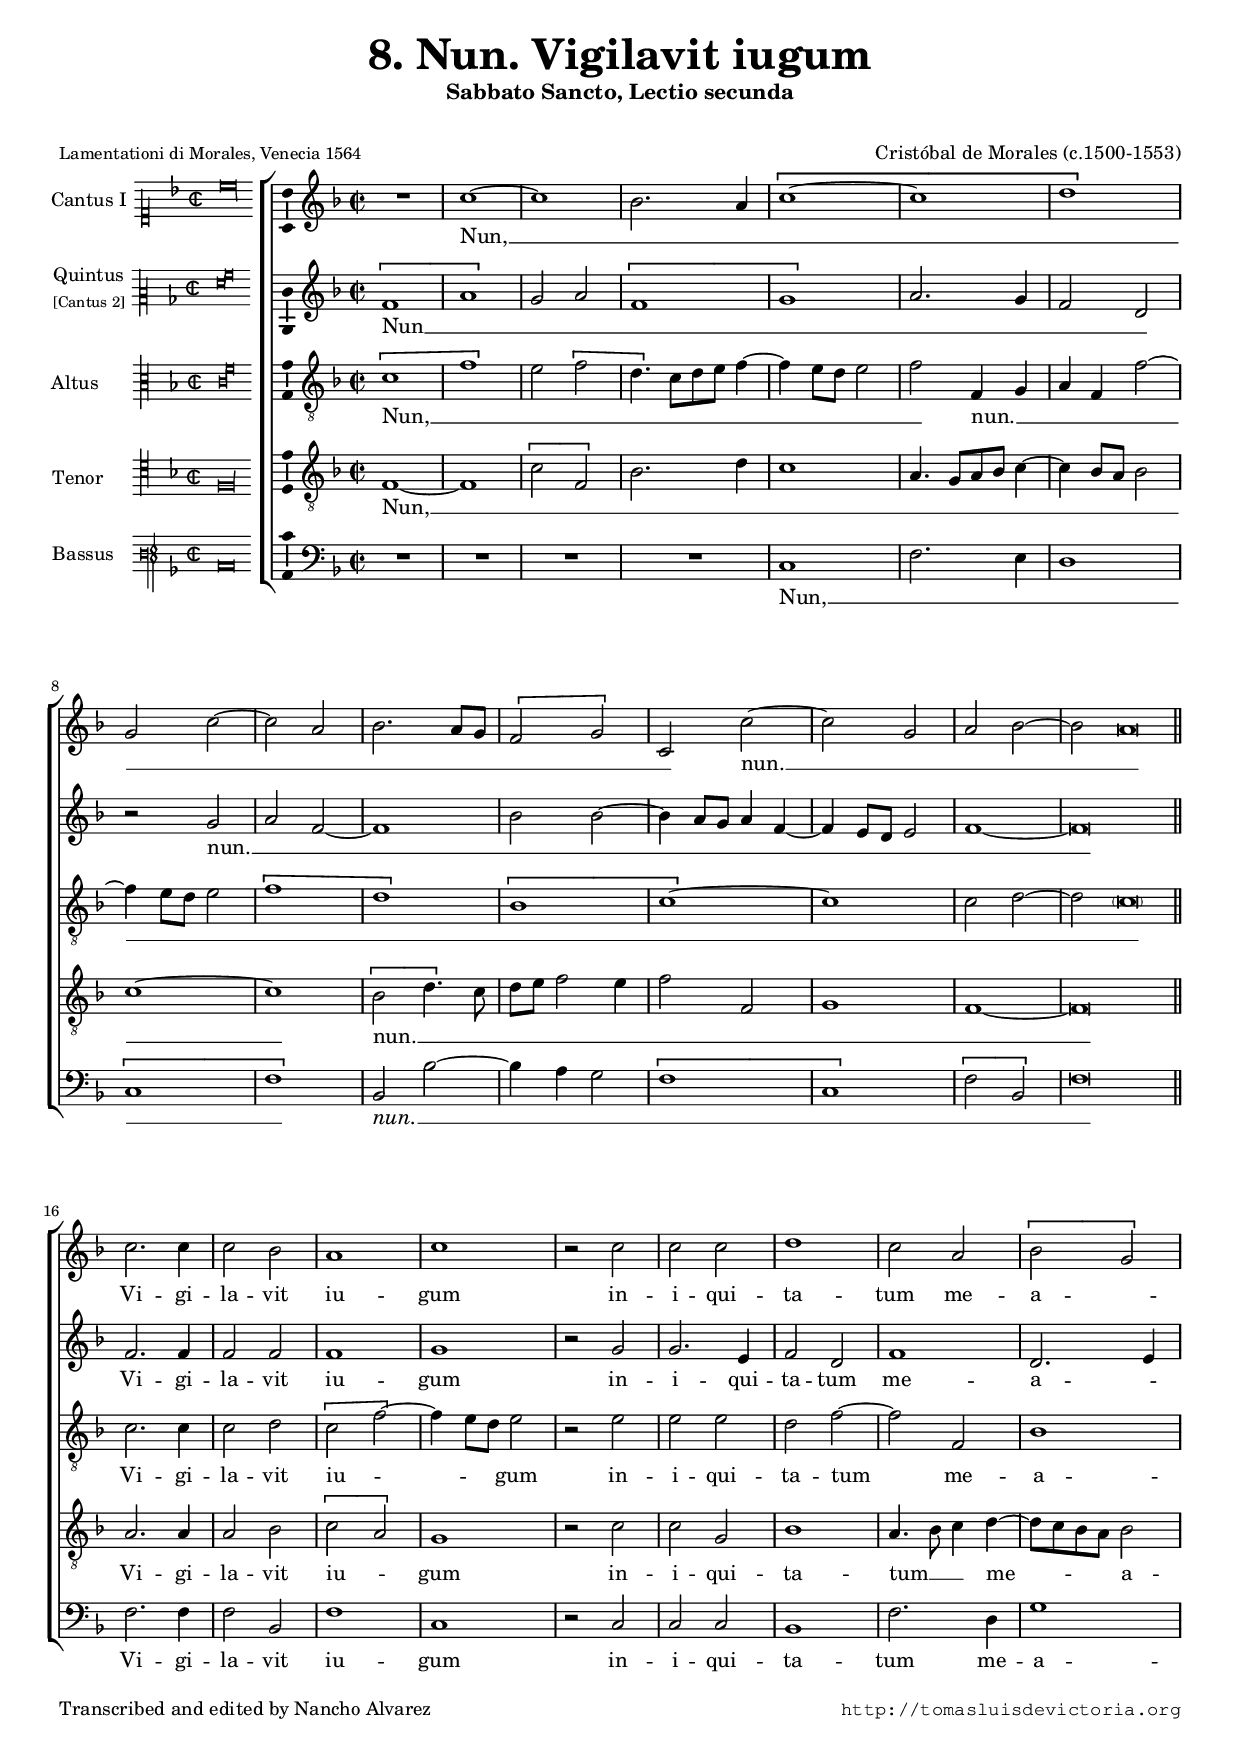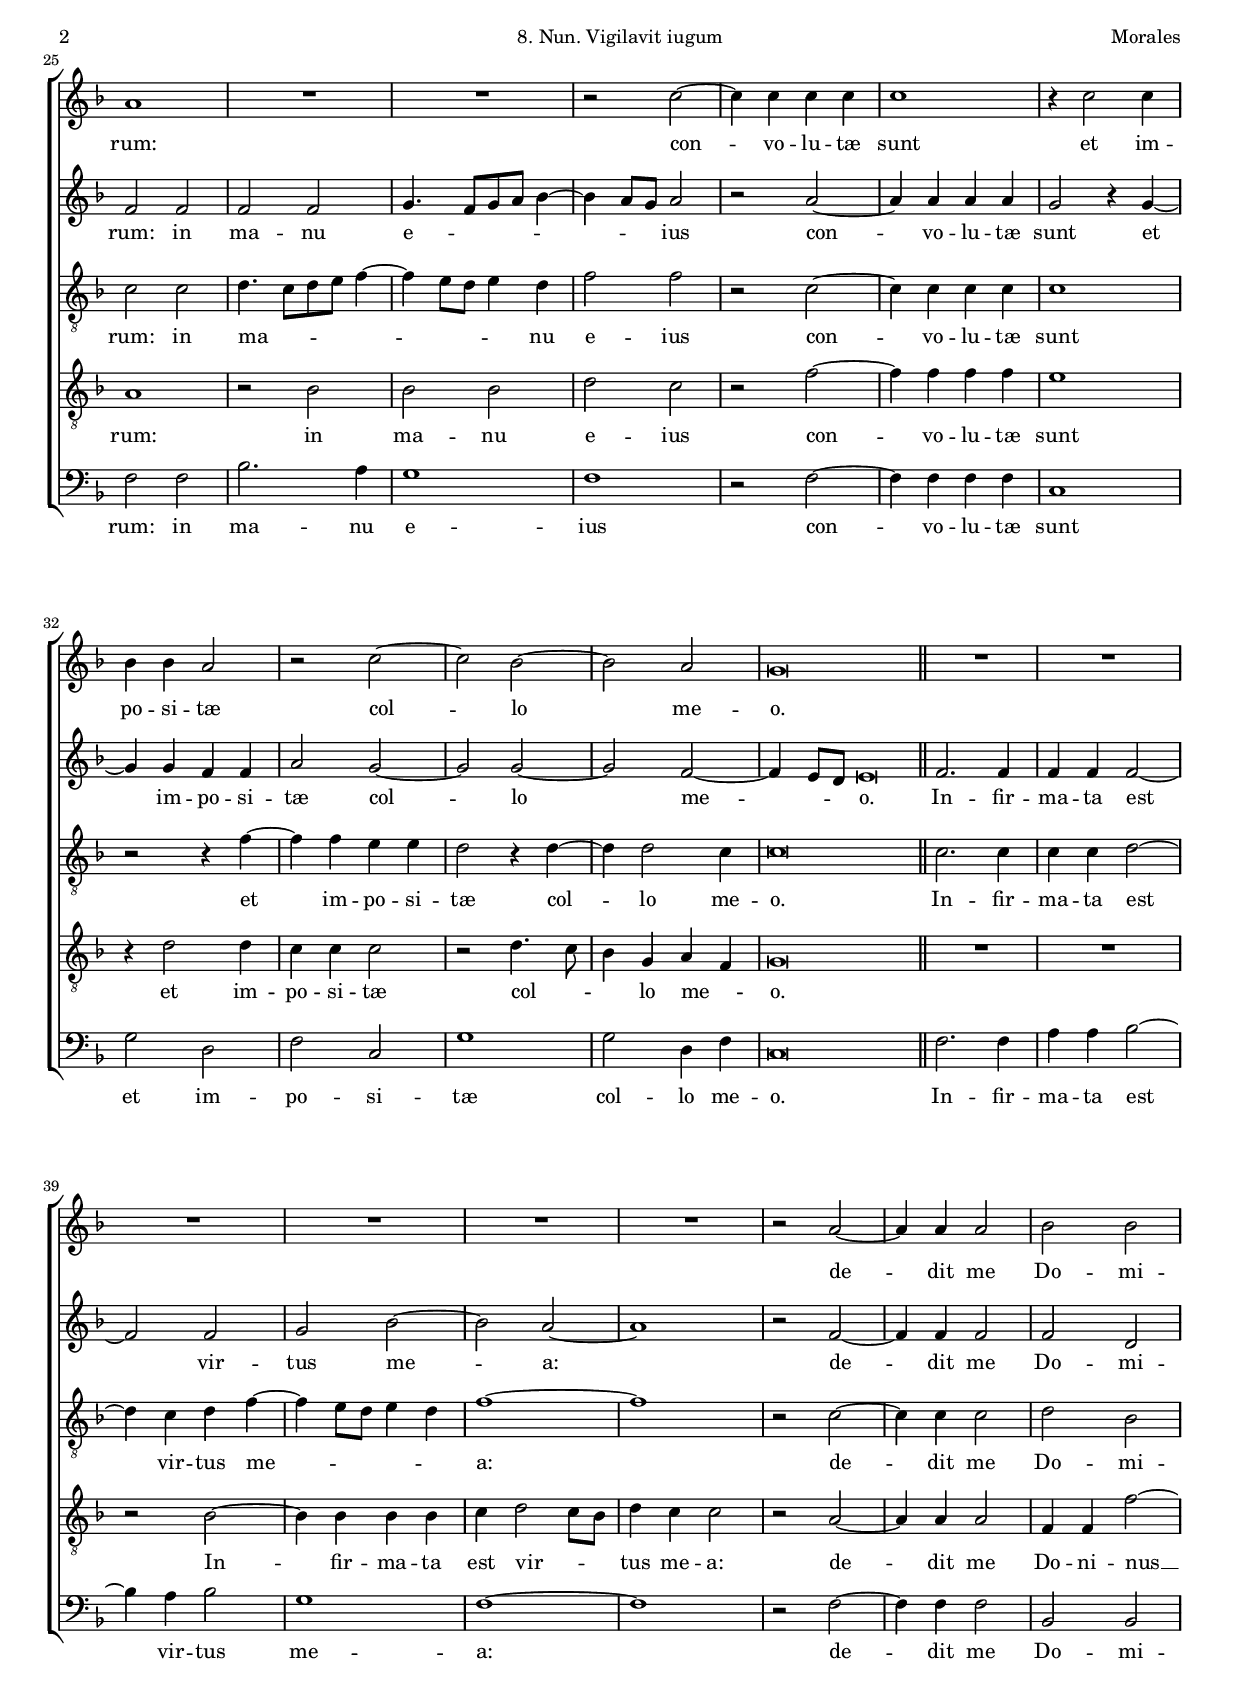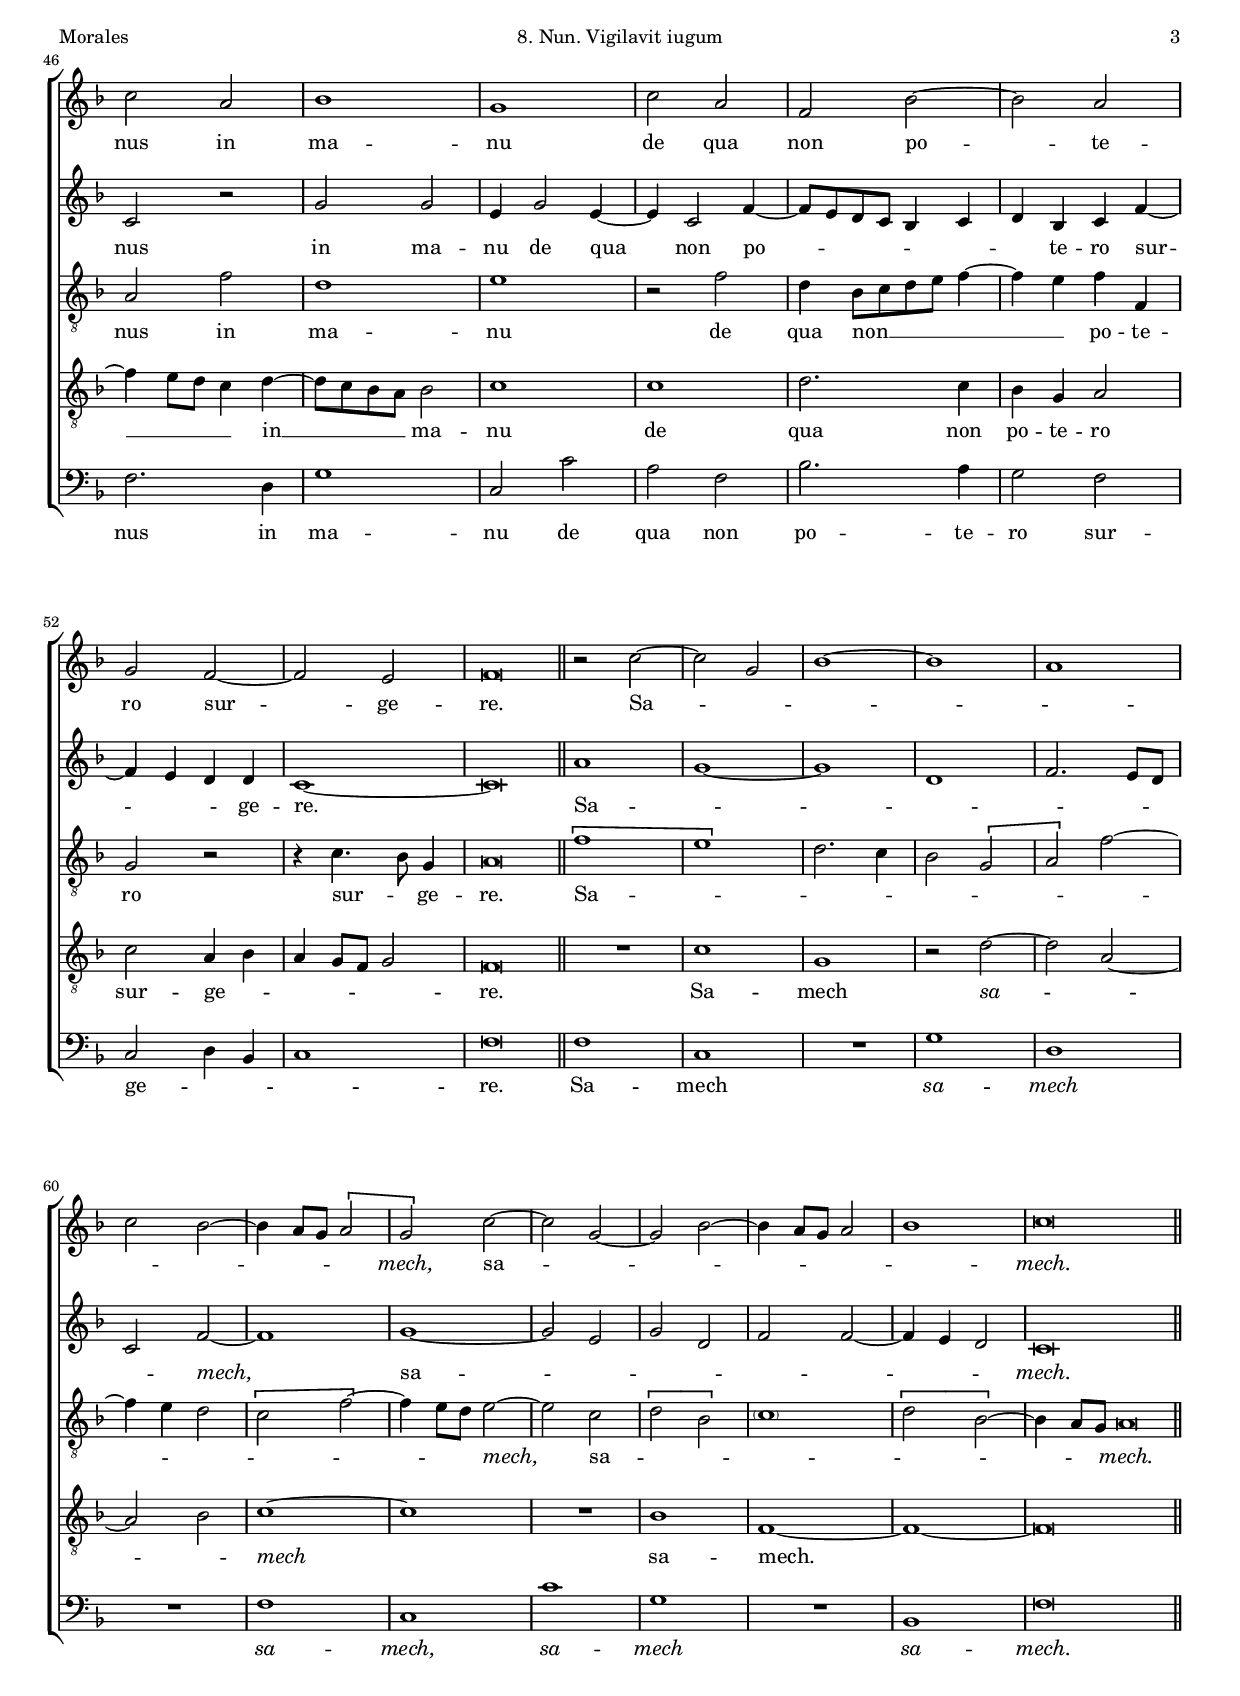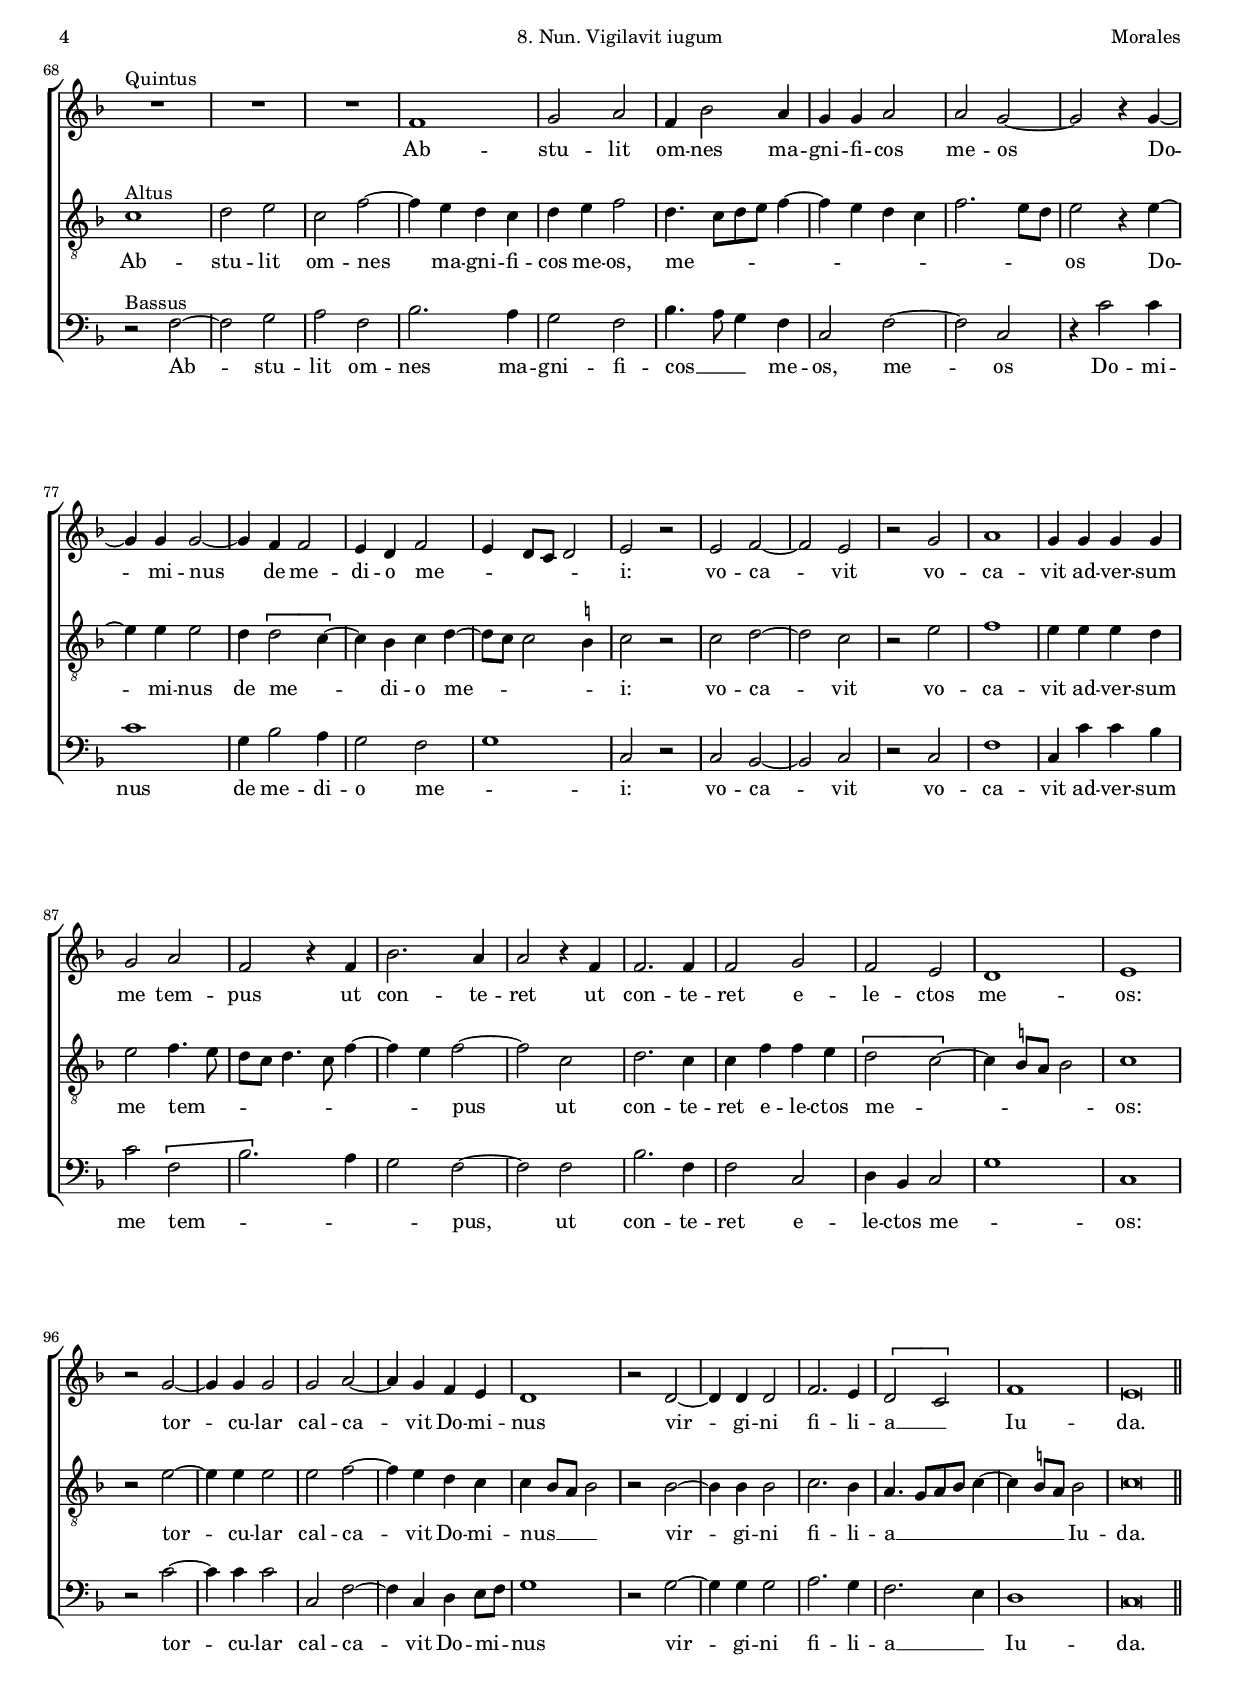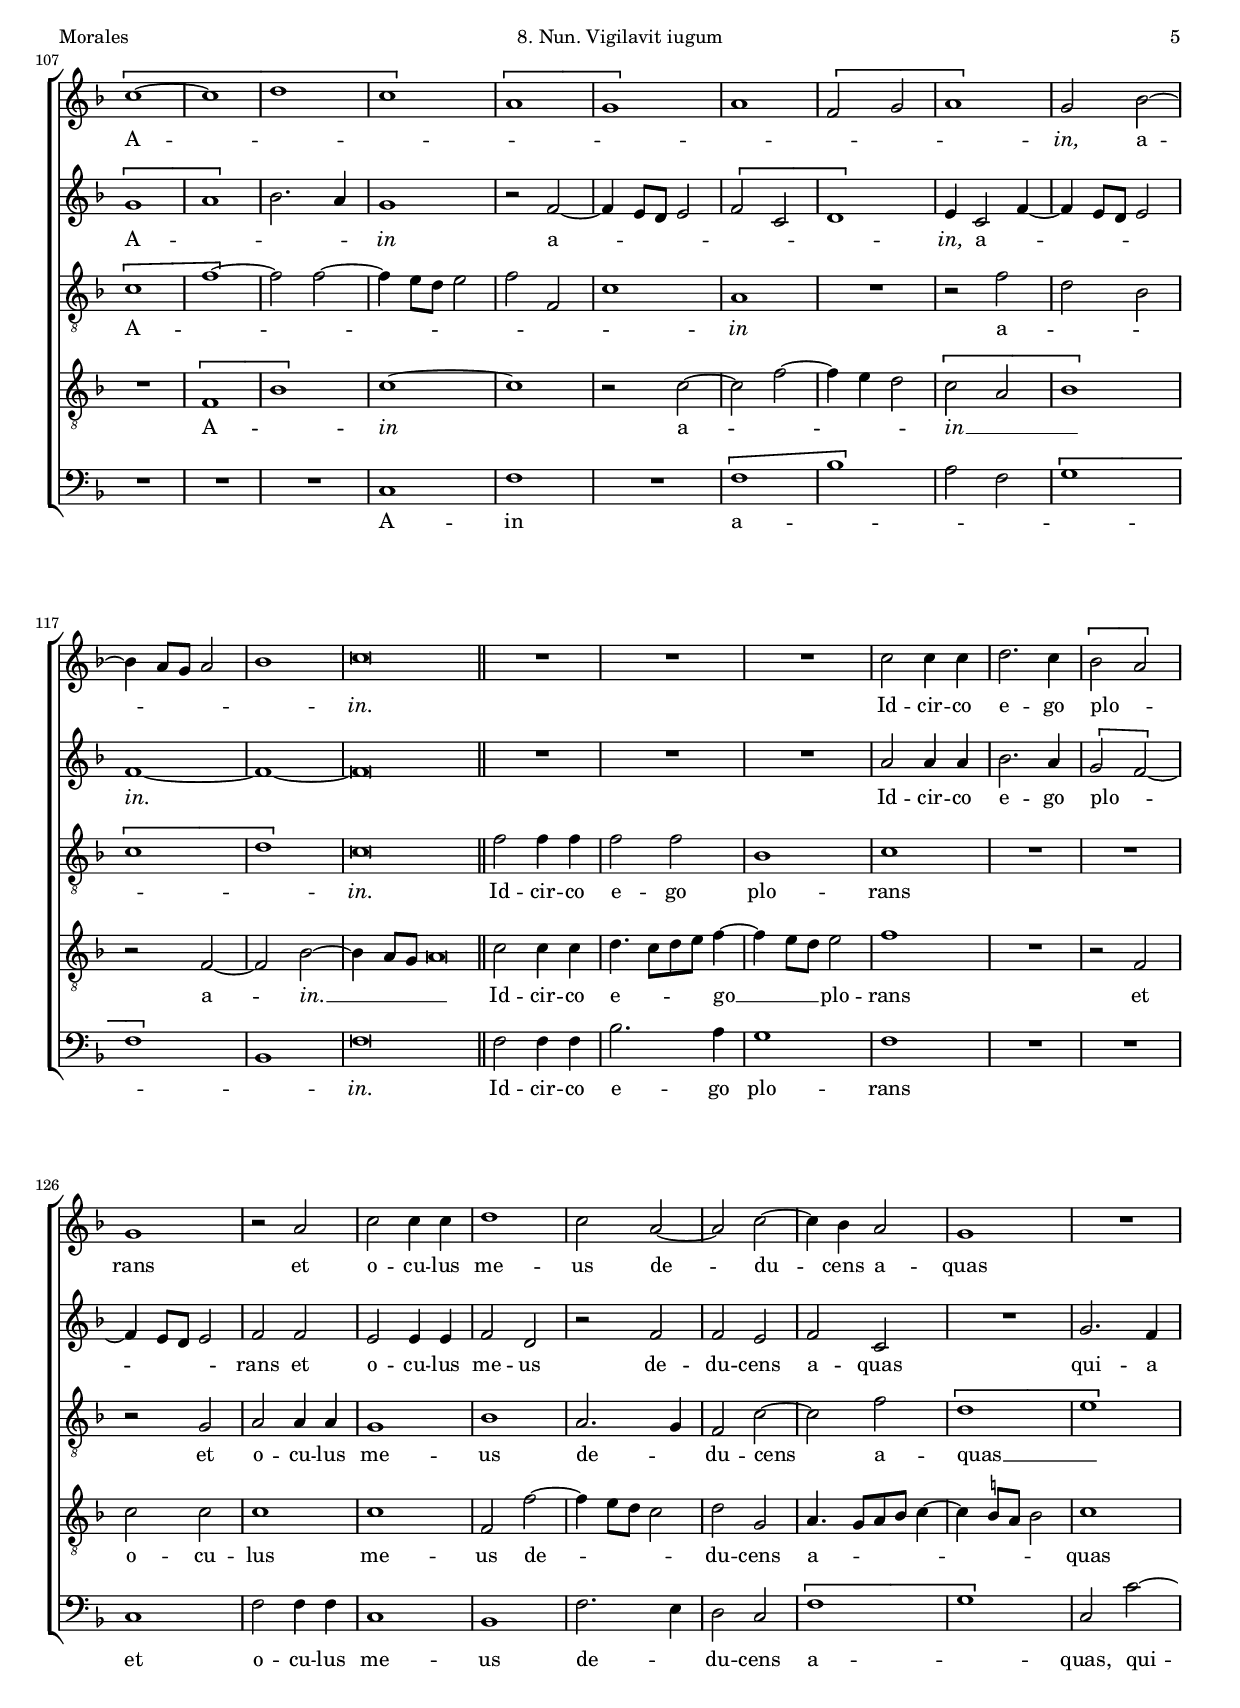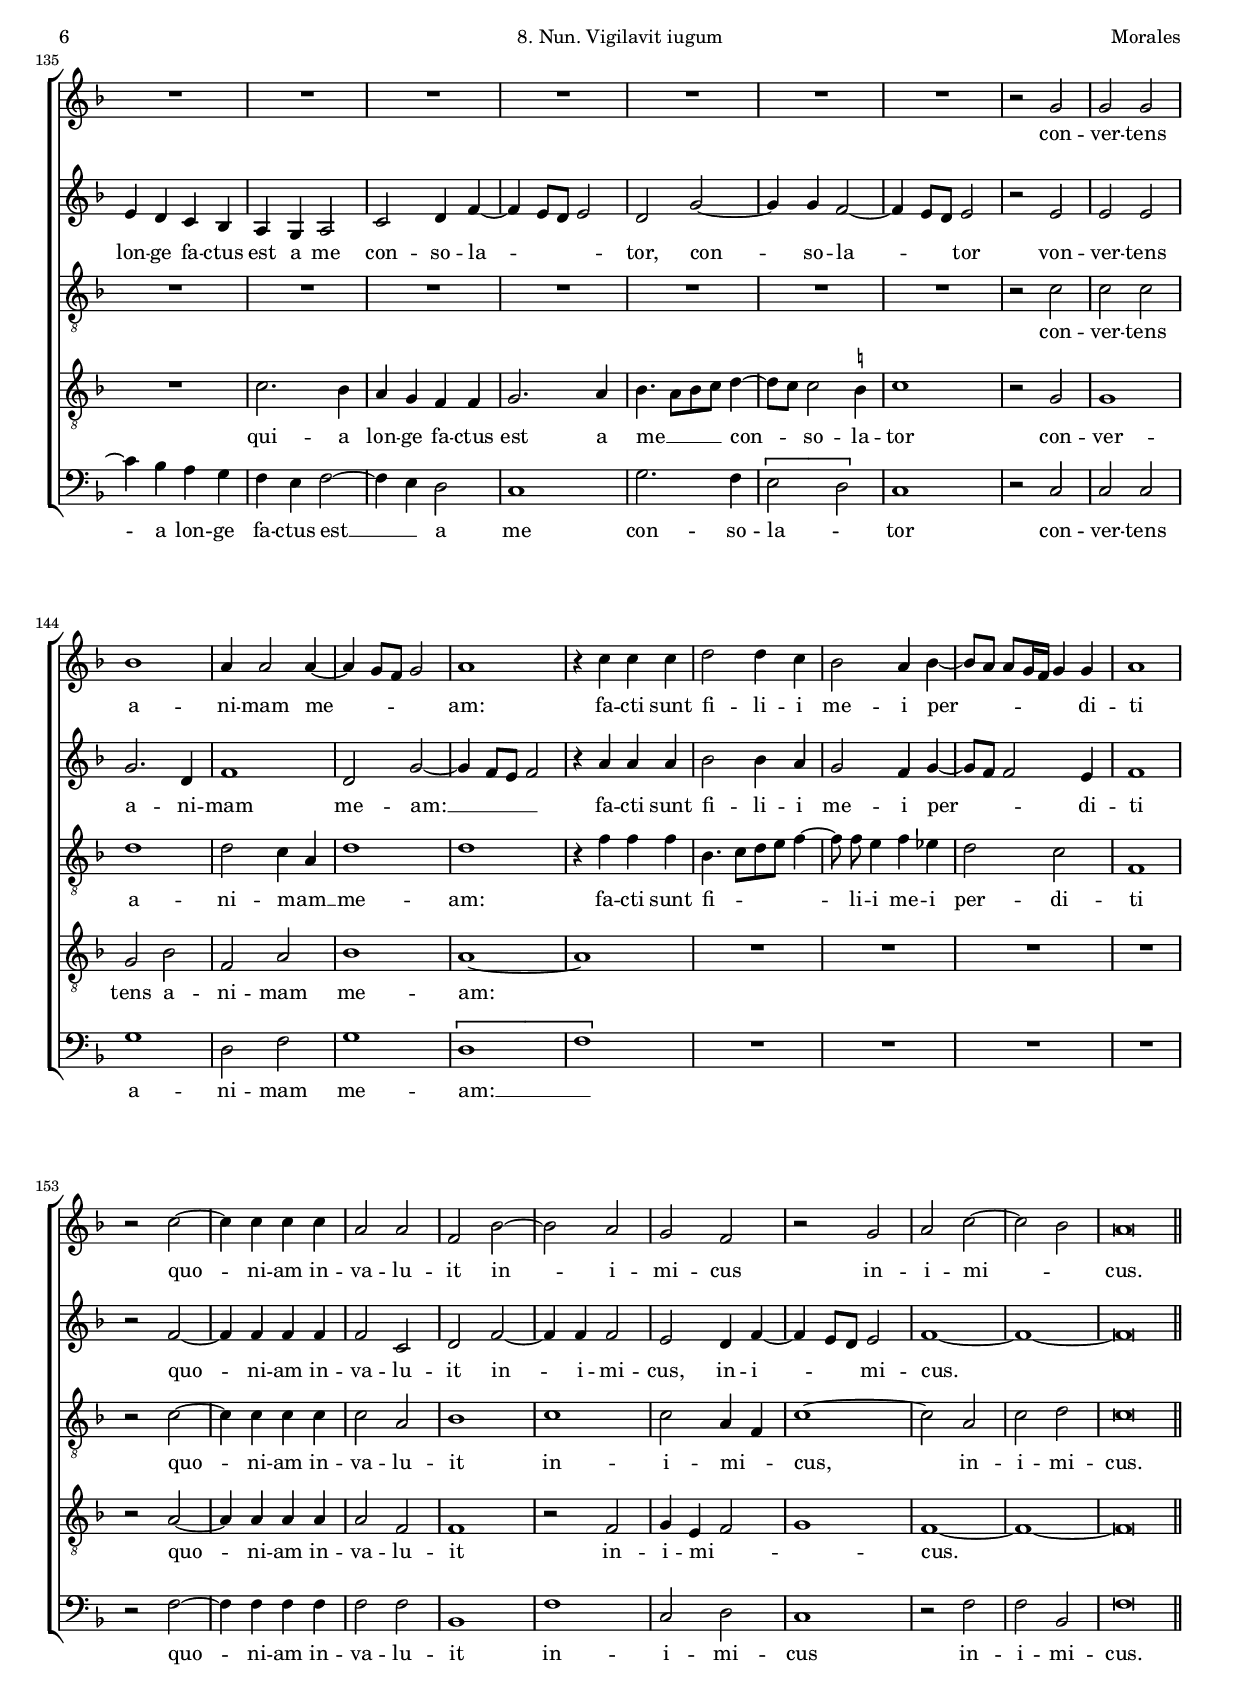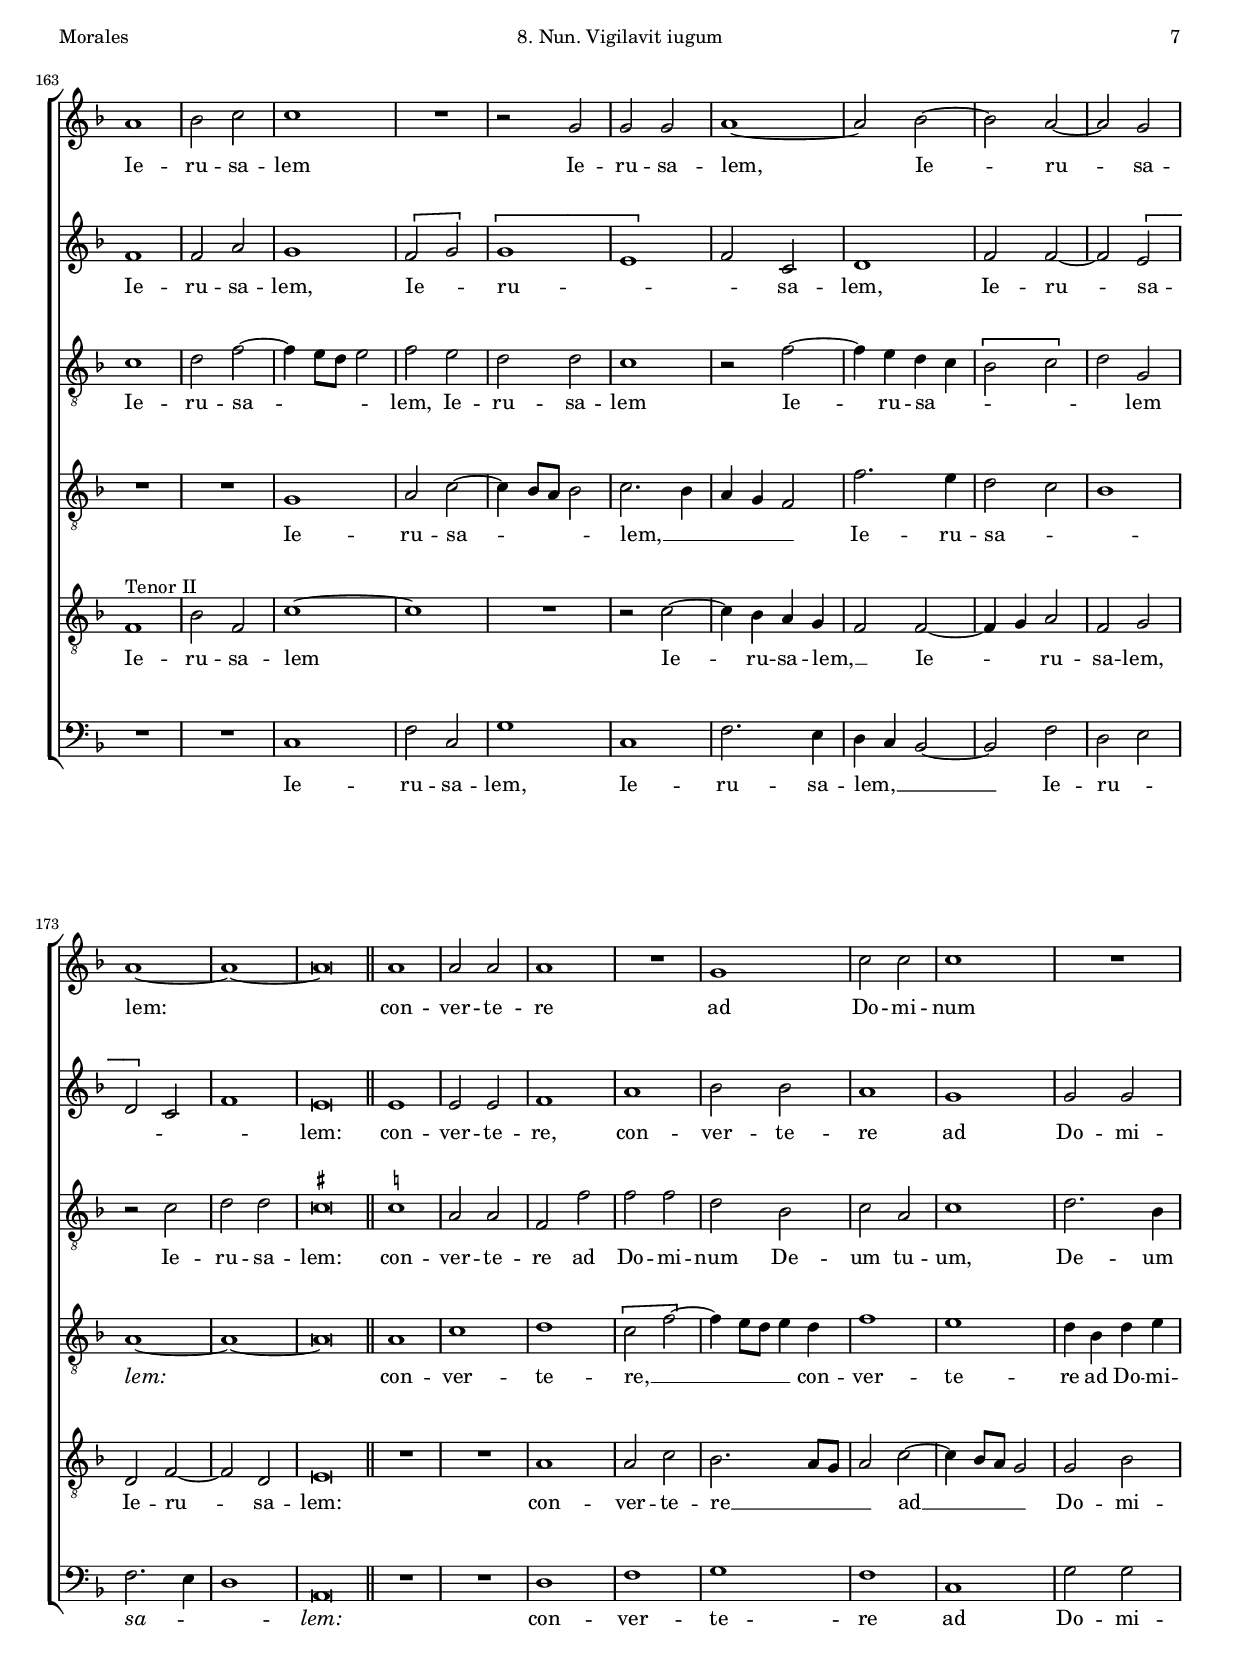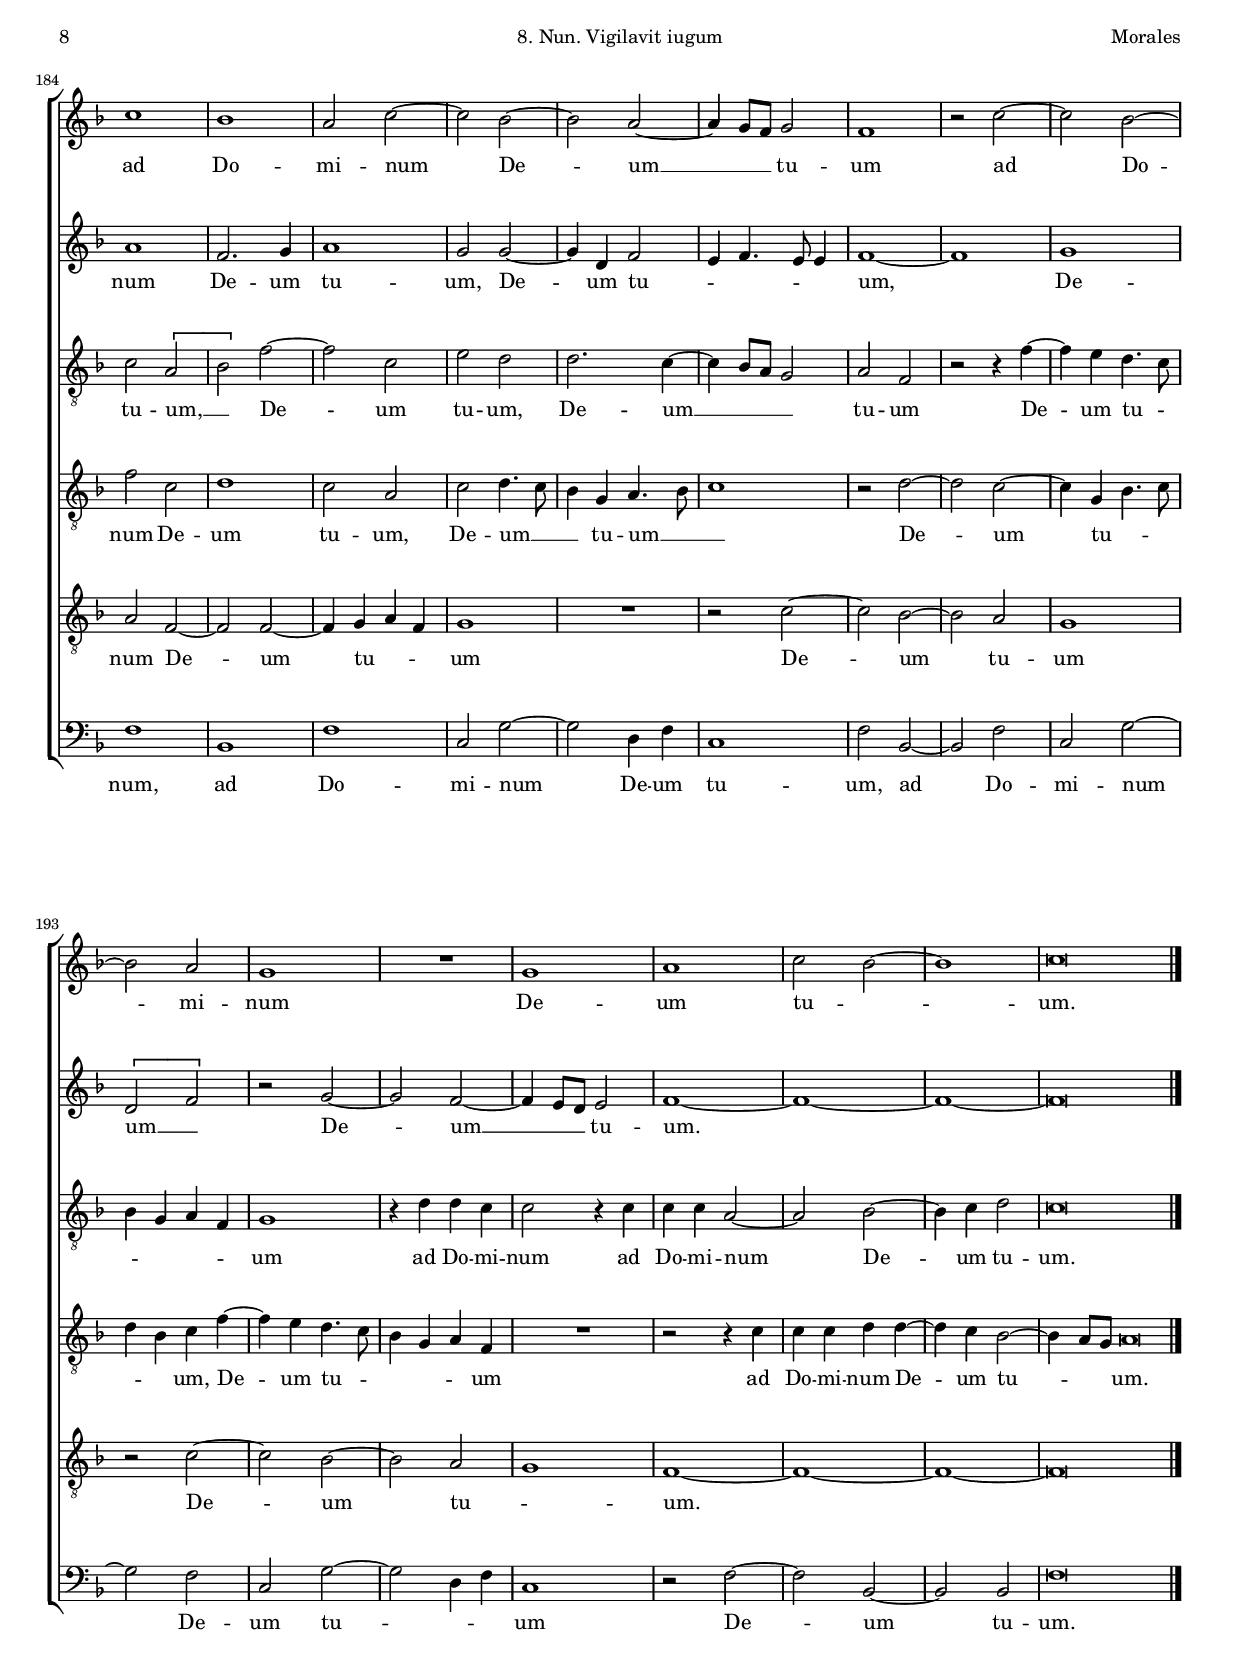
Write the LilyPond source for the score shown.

\version "2.18.0"

#(set-default-paper-size "a4")
#(set-global-staff-size 16.5)
#(ly:set-option 'point-and-click #f)
%mobile -s13.5 -i3.2

mtempo={\tempo 4 = 100}
mtempob={\tempo 4 = 50}

italicas=\override LyricText.font-shape = #'italic
rectas=\override LyricText.font-shape = #'upright
ss=\once \set suggestAccidentals = ##t
incipitwidth = 20

htitle="8. Nun. Vigilavit iugum"
hcomposer="Morales"

% Lamentaciones de Jeremías

\header {
	 title=\markup{\fontsize #3 "8. Nun. Vigilavit iugum" }
        subtitle=\markup{"Sabbato Sancto, Lectio secunda"}
        subsubtitle=\markup{\column{" "}}
	composer=\markup{"Cristóbal de Morales (c.1500-1553)"}
        pdfauthor=\composer
	%opus="(-)"
	poet=\markup{\smaller "Lamentationi di Morales, Venecia 1564"} % Antonio Gardano 
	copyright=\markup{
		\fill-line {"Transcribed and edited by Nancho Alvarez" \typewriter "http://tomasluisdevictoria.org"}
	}
%	tagline=""
}

global={\key f \major \time 2/2
                \skip 1*15 \bar "||" \break
		\skip 1*21 \bar "||"
		\skip 1*18 \bar "||"
		\skip 1*13 \bar "||" \pageBreak
		\skip 1*39 \bar "||" \pageBreak
		\skip 1*13 \bar "||"
		\skip 1*43 \bar "||" \pageBreak
		\skip 1*13 \bar "||"
		\skip 1*25 \bar "|."

}


cantus=\relative c''{
	R1
        c1 ~
        c
        bes2. a4
        \[c1 ~
        c
        d\]
        g,2 c ~
        c a
        bes2. a8 g
        \[f2 g\]
        c,2 c' ~
        c g
        a bes ~
        bes \mtempob a\breve*1/4
        \mtempo
        c2. c4
        c2 bes
        a1
        c
        r2 c
        c c
        d1
        c2 a
        \[bes2 g\]
        a1
        R1*2
        r2 c ~
        c4 c c c
        c1
        r4 c2 c4
        bes bes a2
        r2 c ~
        c bes ~
        bes a
        g\breve*1/2
        R1*6
        r2 a ~
        a4 a a2
        bes bes
        c a
        bes1
        g
        c2 a
        f bes ~
        bes a
        g f ~
        f e
        f\breve*1/2
        r2 c' ~
        c g
        bes1 ~
        bes 
        a1
        c2 bes ~
        bes4 a8 g \[a2
        g\] c ~
        c g ~
        g bes ~
        bes4 a8 g a2
        bes1
        c\breve*1/2
        R1*39
        \[c1 ~
        c
        d
        c\]
        \[a
        g\]
        a1
        \[f2 g
        a1\]
        g2 bes ~
        bes4 a8 g a2
        bes1
        c\breve*1/2
        R1*3
        c2 c4 c
        d2. c4
        \[bes2 a\]
        g1
        r2 a
        c c4 c
        d1
        c2 a ~
        a c ~
        c4 bes4 a2
        g1
        R1*8
        r2 g
        g g
        bes1
        a4 a2 a4 ~
        a g8 f g2
        a1
        r4 c c c
        d2 d4 c
        bes2 a4 bes ~
        bes8[ a8] a[ g16 f] g4 g
        a1 \break
        r2 c ~
        c4 c c c
        a2 a
        f bes ~
        bes a
        g f
        r2 g
        a c ~
        c bes
        a\breve*1/2
        a1
        bes2 c
        c1
        R1
        r2 g
        g g
        a1 ~
        a2 bes ~
        bes a ~
        a g
        a1 ~
        a ~
        a\breve*1/2
        a1
        a2 a
        a1
        R1
        g1
        c2 c
        c1
        R1
        c1
        bes
        a2 c ~
        c bes ~
        bes a ~
        a4 g8 f g2
        f1
        r2 c' ~
        c bes ~
        bes a
        g1
        R1
        g1
        a
        c2 bes ~
        bes1
        c\breve*1/2
}

cantusdos=\relative c'{
        \[f1
        a\]
        g2 a
        \[f1
        g\]
        a2. g4
        f2 d
        r2 g
        a f ~
        f1
        bes2 bes ~
        bes4 a8 g a4 f ~
        f e8 d e2
        f1 ~
        f\breve*1/2
        f2. f4
        f2 f
        f1
        g
        r2 g
        g2. e4
        f2 d
        f1
        d2. e4
        f2 f
        f f
        g4. f8[ g a] bes4 ~
        bes4 a8 g a2
        r2 a ~
        a4 a a a
        g2 r4 g ~
        g g f f
        a2 g ~
        g g ~
        g f2 ~
        f4 e8 d \mtempob e\breve*1/4
        \mtempo
        f2. f4
        f f f2 ~
        f f
        g bes ~
        bes a ~
        a1
        r2 f ~
        f4 f f2
        f d
        c r
        g' g
        e4 g2 e4 ~
        e c2 f4 ~
        f8 e d c bes4 c
        d bes c f ~
        f e d d
        c1 ~
        c\breve*1/2
        a'1
        g1 ~
        g
        d1
        f2. e8 d
        c2 f ~
        f1
        g1 ~
        g2 e2
        g d
        f f ~
        f4 e d2
        c\breve*1/2
        s4*0^\markup{"Quintus"}
        R1*3
        f1
        g2 a
        f4 bes2 a4
        g g a2
        a g ~
        g2 r4 g ~
        g g4 g2 ~
        g4 f f2
        e4 d f2
        e4 d8 c d2
        e r
        e f ~
        f e
        r2 g
        a1
        g4 g g g
        g2 a2
        f r4 f
        bes2. a4
        a2 r4 f
        f2. f4
        f2 g
        f e
        d1
        e \break
        r2 g ~
        g4 g g2
        g a ~
        a4 g f e
        d1
        r2 d ~
        d4 d d2
        f2. e4
        \[d2 c\]
        f1
        e\breve*1/2
        \[g1
        a\]
        bes2. a4
        g1
        r2 f2 ~
        f4 e8 d e2
        \[f2 c
        d1\]
        e4 c2 f4 ~
        f e8 d e2
        f1 ~
        f ~
        f\breve*1/2
        R1*3
        a2 a4 a
        bes2. a4
        \[g2 f ~ \]
        f4 e8 d e2
        f f
        e e4 e
        f2 d
        r2 f
        f e
        f c
        R1
        g'2. f4
        e d c bes
        a g a2
        c d4 f ~
        f4 e8 d e2
        d g ~
        g4 g f2 ~
        f4 e8 d e2
        r e
        e e
        g2. d4
        f1
        d2 g ~
        g4 f8 e f2
        r4 a a a
        bes2 bes4 a
        g2 f4 g ~ % el fa parece negra
        g8 f f2 e4
        f1
        r2 f ~
        f4 f f f 
        f2 c
        d f ~
        f4 f f2
        e d4 f ~
        f e8 d e2
        f1 ~
        f ~
        f\breve*1/2
        f1
        f2 a
        g1
        \[f2 g\]
        \[g1
        e\]
        f2 c
        d1
        f2 f ~
        f \[e
        d\] c
        f1
        e\breve*1/2
        e1
        e2 e
        f1
        a
        bes2 bes
        a1
        g
        g2 g
        a1
        f2. g4
        a1
        g2 g ~
        g4 d f2
        e4 f4. e8 e4
        f1 ~
        f
        g1
        \[d2 f\]
        r2 g ~
        g f ~
        f4 e8 d e2
        f1 ~
        f ~
        f ~
        f\breve*1/2
}

altus=\relative c'{
	\[c1
        f\]
        e2 \[f
        d4.\] c8[ d e] f4 ~
        f e8 d e2
        f f,4 g
        a f f'2 ~
        f4 e8 d e2
        \[f1
        d\]
        \[bes1
        c1 ~ \]
        c
        c2 d ~
        d \parenthesize c\breve*1/4 % c2 c\breve
        c2. c4
        c2 d
        \[c2 f ~ \]
        f4 e8 d e2
        r2 e
        e e
        d f ~
        f f,
        bes1
        c2 c
        d4. c8[ d e] f4 ~
        f e8 d e4 d
        f2 f
        r2 c ~
        c4 c c c
        c1
        r2 r4 f ~
        f4 f e e
        d2 r4 d ~
        d d2 c4
        c\breve*1/2
        c2. c4
        c4 c d2 ~
        d4 c d f ~
        f e8 d e4 d
        f1 ~
        f
        r2 c ~
        c4 c c2
        d bes
        a f'
        d1
        e
        r2 f
        d4 bes8[ c d e] f4 ~
        f e f f,
        g2 r 
        r4 c4. bes8 g4
        a\breve*1/2
        \[f'1
        e\]
        d2. c4
        bes2 \[g
        a\] f' ~
        f4 e d2
        \[c2 f ~ \]
        f4 e8 d e2 ~
        e c
        \[d2 bes\]
        
        \parenthesize c1 % c2
        \[d2 bes ~ \]
        bes4 a8 g \mtempob a\breve*1/4
        \mtempo
        
        %c2 \[d2
        %bes2.\] a8 g
        %a\breve*1/2
        
        s4*0^\markup{"Altus"}
        c1
        d2 e
        c f ~
        f4 e d c
        d e f2
        d4. c8[ d e] f4 ~
        f e d c
        f2. e8 d
        e2 r4 e ~
        e e e2
        d4 \[d2 c4 ~ \]
        c bes c d ~
        d8 c c2 \ss b4
        c2 r
        c d ~
        d c
        r2 e
        f1
        e4 e e d
        e2 f4. e8
        d c d4. c8 f4 ~
        f e f2 ~
        f c
        d2. c4
        c f f e
        \[d2 c ~ \]
        c4 \ss b8 a b2
        c1
        r2 e ~
        e4 e e2
        e f ~
        f4 e d c
        c bes8 a bes2 % natural?
        r2 bes ~
        bes4 bes bes2
        c2. bes4
        a4. g8[ a bes] c4 ~
        c \ss b8 a b2
        c\breve*1/2
        \[c1
        f ~ \]
        f2 f2 ~
        f4 e8 d e2
        f f,
        c'1
        a
        R1
        r2 f'
        d bes
        \[c1
        d\]
        c\breve*1/2
        f2 f4 f
        f2 f
        bes,1
        c
        R1*2
        r2 g
        a a4 a
        g1
        bes
        a2. g4
        f2 c' ~
        c f
        \[d1
        e\]
        R1*7
        r2 c
        c c
        d1
        d2 c4 a
        d1
        d
        r4 f f f
        bes,4. c8[ d e] f4 ~
        f8 \noBeam f e4 f ees
        d2 c
        f,1
        r2 c' ~
        c4 c c c
        c2 a
        bes1
        c
        c2 a4 f
        c'1 ~
        c2 a
        c d
        c\breve*1/2
        c1
        d2 f ~
        f4 e8 d e2
        f e
        d d
        c1
        r2 f ~
        f4 e d c
        \[bes2 c\]
        d2 g,
        r c
        d d
        \ss cis \breve*1/2 % sostenido?
        \ss c!1
        a2 a
        f f'
        f f
        d bes
        c2 a
        c1
        d2. bes4
        c2 \[a
        bes\] f' ~
        f c
        e d
        d2. c4 ~
        c bes8 a g2
        a f
        r2 r4 f' ~
        f e d4. c8
        bes4 g a f
        g1
        r4 d' d c
        c2 r4 c
        c c a2 ~
        a bes ~
        bes4 c d2
        c\breve*1/2
}

tenor=\relative c{
	f1 ~
        f
        \[c'2 f,\]
        bes2. d4
        c1
        a4. g8[ a bes] c4 ~
        c bes8 a bes2
        c1 ~
        c 
        \[bes2 d4.\] c8
        d e f2 e4
        f2 f,
        g1
        f1 ~
        f\breve*1/2
        a2. a4
        a2 bes
        \[c2 a\]
        g1
        r2 c
        c g
        bes1
        a4. bes8 c4 d ~
        d8 c bes a bes2
        a1
        r2 bes
        bes bes
        d c
        r2 f ~
        f4 f f f
        e1
        r4 d2 d4
        c c c2
        r2 d4. c8
        bes4 g a f
        g\breve*1/2
        R1*2
        r2 bes ~
        bes4 bes bes bes
        c4 d2 c8 bes
        d4 c c2
        r2 a ~
        a4 a a2
        f4 f f'2 ~
        f4 e8 d c4 d ~
        d8 c bes a bes2
        c1
        c
        d2. c4
        bes g a2
        c a4 bes
        a g8 f g2 
        f\breve*1/2
        R1
        c'1
        g
        r2 d' ~
        d a ~
        a bes
        c1 ~
        c
        R1
        bes1
        f1 ~
        f ~
        f\breve*1/2
        R1*39
        R1 % cambia la clave a c3
        \[f1
        bes\]
        c1 ~
        c
        r2 c ~
        c f ~
        f4 e d2
        \[c a
        bes1\]
        r2 f ~
        f bes ~
        bes4 a8 g \mtempob a\breve*1/4
        \mtempo
        c2 c4 c
        d4. c8[ d e] f4 ~
        f e8 d e2
        f1
        R1
        r2 f,
        c' c
        c1
        c1
        f,2 f' ~
        f4 e8 d c2
        d g,
        a4. g8[ a bes] c4 ~
        c \ss b8 a b2
        c1
        R1
        c2. bes4
        a4 g f f
        g2. a4
        bes4. a8[ bes c] d4 ~
        d8 c c2 \ss b4
        c1
        r2 g2
        g1
        g2 bes
        f a
        bes1
        a1 ~
        a
        R1*4
        r2 a ~
        a4 a a a
        a2 f
        f1
        r2 f
        g4 e f2
        g1
        f1 ~
        f ~
        f\breve*1/2
        R1*2
        g1
        a2 c ~
        c4 bes8 a bes2
        c2. bes4
        a g f2
        f'2. e4
        d2 c
        bes1
        a1 ~
        a ~
        a\breve*1/2
        a1
        c
        d
        \[c2 f ~ \]
        f4 e8 d e4 d
        f1
        e
        d4 bes d e
        f2 c
        d1
        c2 a
        c d4. c8
        bes4 g a4. bes8
        c1
        r2 d ~
        d c2 ~
        c4 g bes4. c8
        d4 bes c f ~
        f e d4. c8
        bes4 g a f
        R1
        r2 r4 c'
        c4 c d d ~
        d c bes2 ~
        bes4 a8 g \mtempob a\breve*1/4
}

tenordos=\relative c{
        R1*15
	R1*21
        R1*18
	R1*13
        R1*39
        R1*13
	R1*43
        s4*0^\markup{"Tenor II"}
        f1
        bes2 f
        c'1 ~
        c
        R1
        r2 c ~
        c4 bes a g
        f2 f ~
        f4 g a2
        f2 g
        d f ~
        f d
        e\breve*1/2
        R1*2
        a1
        a2 c
        bes2. a8 g
        a2 c ~
        c4 bes8 a g2
        g2 bes
        a f ~
        f f ~
        f4 g a f
        g1
        R1
        r2 c ~
        c bes ~
        bes a
        g1
        r2 c ~
        c bes ~
        bes a
        g1
        f1 ~
        f ~
        f ~
        f\breve*1/2
}

bassus=\relative c{
	R1*4
        c1
        f2. e4
        d1
        \[c
        f\]
        bes,2 bes' ~
        bes4 a g2
        \[f1
        c\]
        \[f2 bes,\]
        f'\breve*1/2
        f2. f4
        f2 bes,
        f'1
        c
        r2 c
        c c
        bes1
        f'2. d4
        g1
        f2 f
        bes2. a4
        g1
        f
        r2 f2 ~
        f4 f f f
        c1
        g'2 d
        f c
        g'1 
        g2 d4 f
        c\breve*1/2
        f2. f4
        a4 a bes2 ~
        bes4 a bes2
        g1
        f1 ~
        f
        r2 f ~
        f4 f f2
        bes, bes
        f'2. d4
        g1
        c,2 c'
        a f
        bes2. a4
        g2 f
        c d4 bes
        c1
        f\breve*1/2
        f1
        c
        R1
        g'
        d
        R1
        f
        c
        c'
        g
        R1
        bes,1
        f'\breve*1/2
        s4*0^\markup{"Bassus"}
        r2 f2 ~
        f g
        a f 
        bes2. a4
        g2 f
        bes4. a8 g4 f
        c2 f ~
        f c
        r4 c'2 c4
        c1
        g4 bes2 a4
        g2 f
        g1
        c,2 r
        c bes ~
        bes c
        r2 c
        f1
        c4 c' c bes
        c2 \[f,2
        bes2.\] a4
        g2 f ~
        f f
        bes2. f4
        f2 c
        d4 bes c2
        g'1
        c,
        r2 c' ~
        c4 c c2
        c,2 f ~
        f4 c d e8 f
        g1
        r2 g2 ~
        g4 g g2
        a2. g4
        f2. e4
        d1
        c\breve*1/2
        R1*3
        c1
        f
        R1
        \[f1
        bes\]
        a2 f
        \[g1
        f\]
        bes,1 % es una ligadura?
        f'\breve*1/2
        f2 f4 f
        bes2. a4
        g1
        f
        R1*2
        c1
        f2 f4 f
        c1
        bes
        f'2. e4
        d2 c
        \[f1
        g\]
        c,2 c' ~
        c4 bes a g
        f4 e f2 ~
        f4 e d2
        c1
        g'2. f4
        \[e2 d\]
        c1
        r2 c
        c c
        g'1
        d2 f
        g1
        \[d1 
        f\]
        R1*4
        r2 f ~
        f4 f f f
        f2 f
        bes,1
        f'
        c2 d
        c1
        r2 f
        f bes,
        f'\breve*1/2
        R1*2
        c1
        f2 c
        g'1
        c,
        f2. e4
        d4 c bes2 ~
        bes f'
        d e
        f2. e4
        d1
        a\breve*1/2
        R1*2
        d1
        f
        g
        f
        c
        g'2 g
        f1
        bes,
        f'
        c2 g' ~
        g d4 f
        c1
        f2 bes, ~
        bes f'
        c g' ~
        g f
        c g' ~
        g d4 f
        c1 
        r2 f ~
        f bes, ~
        bes bes
        f'\breve*1/2
}

textocantus=\lyricmode{
Nun, __ _ _ _ _ _ _ _ _ _ _ _ _ _ 
nun. __ _ _ _ _ 
Vi -- gi -- la -- vit iu -- gum
in -- i -- qui -- ta -- tum me -- a -- _ rum:
con -- vo -- lu -- tæ sunt 
et im -- po -- si -- tæ  col -- lo me -- o.
de -- dit me Do -- mi -- nus in ma -- nu
de qua non po -- te -- ro sur -- ge -- re. % quo
Sa -- _ _ _ _ _ _ _ _ \italicas mech, \rectas
sa -- _ _ _ _ _ _ \italicas mech. \rectas
A -- _ _ _ _ _ _ _ _ \italicas in, \rectas
a -- _ _ _ _ \italicas in. \rectas
Id -- cir -- co e -- go plo -- _ rans
et o -- cu -- lus me -- us de -- du -- cens a -- quas
con -- ver -- tens a -- ni -- mam me -- _ _ _ am: % querentes
fa -- cti sunt fi -- li -- i me -- i
per -- _ _ _ _ _ di -- ti
quo -- ni -- am in -- va -- lu -- it 
in -- i -- mi -- cus 
in -- i -- mi -- _ cus.
Ie -- ru -- sa -- lem % Hierusalem
Ie -- ru -- sa -- lem,
Ie -- ru -- sa -- lem:
con -- ver -- te -- re ad Do -- mi -- num
ad Do -- mi -- num De -- um __ _ _ tu -- um
ad Do -- mi -- num De -- um tu -- _ um.
}

textocantusdos=\lyricmode{
Nun __ _ _ _ _ _ _ _ _ _ 
nun. __ _ _ _ _ _ _ _ _ _ _ _ _ 
Vi -- gi -- la -- vit iu -- gum
in -- i -- qui -- ta -- tum me -- a -- _ rum:
in ma -- nu e -- _ _ _ _ _ _ ius
con -- vo -- lu -- tæ sunt
et im -- po -- si -- tæ col -- lo me -- _ _ o.
In -- fir -- ma -- ta est vir -- tus me -- a:
de -- dit me Do -- mi -- nus
in ma -- nu de qua non po -- _ _ _ _ _ _ te -- ro
sur -- _ _ ge -- re.
Sa -- _ _ _ _ _ _ \italicas mech, \rectas
sa -- _ _ _ _ _ _ _ \italicas mech. \rectas
Ab -- stu -- lit
om -- nes ma -- gni -- fi -- cos me -- os
Do -- mi -- nus de me -- di -- o me -- _ _ _ _ i:
vo -- ca -- vit
vo -- ca -- vit ad -- ver -- sum me tem -- pus
ut con -- te -- ret % deberia ser contereret?
ut con -- te -- ret
e -- le -- ctos me -- os:
tor -- cu -- lar % Torcular
cal -- ca -- vit Do -- mi -- nus vir -- gi -- ni
fi -- li -- a __ _ Iu -- da.
A -- _ _ _ \italicas in \rectas % Ayn
a -- _ _ _ _ _ _ \italicas in, \rectas 
a -- _ _ _ _ \italicas in. \rectas
Id -- cir -- co e -- go plo -- _ _ _ _ rans
et o -- cu -- lus me -- us
de -- du -- cens a -- quas
qui -- a lon -- ge fa -- ctus est
a me con -- so -- la -- _ _ _ tor,
con -- so -- la -- _ _ tor
von -- ver -- tens a -- ni -- mam me -- am: __ _ _ _ 
fa -- cti sunt fi -- li -- i me -- i
per -- _ _ di -- ti
quo -- ni -- am in -- va -- lu -- it
in -- i -- mi -- cus,
in -- i -- _ _ mi -- cus.
Ie -- ru -- sa -- lem,
Ie -- _ ru -- _ _ sa -- lem,
Ie -- ru -- sa -- _ _ _ lem:
con -- ver -- te -- re,
con -- ver -- te -- re
ad Do -- mi -- num De -- um tu -- um,
De -- um tu -- _ _ _ _ um,
De -- um __ _
De -- um __ _ _ tu -- um.
}

textoaltus=\lyricmode{
Nun, __ _ _ _ _ _ _ _ _ _ _ _ _ 
nun. __ _ _ _ _ _ _ _ _ _ _ _ _ _ _ 
Vi -- gi -- la -- vit iu -- _ _ _ gum
in -- i -- qui -- ta -- tum me -- a -- rum:
in ma -- _ _ _ _ _ _ _ nu e -- ius
con -- vo -- lu -- tæ sunt
et im -- po -- si -- tæ col -- lo me -- o.
In -- fir -- ma -- ta est vir -- tus me -- _ _ _ _ a:
de -- dit me Do -- mi -- nus 
in ma -- nu
de qua non __ _ _ _ _ _ po -- te -- ro
sur -- _ ge -- re.
Sa -- _ _ _ _ _ _ _ _ _ _ _ _ _ \italicas mech, \rectas
sa -- _ _ _ _ _ _ _ \italicas mech. \rectas
Ab -- stu -- lit om -- nes
ma -- gni -- fi -- cos me -- os,
me -- _ _ _ _ _ _ _ _ _ _ os
Do -- mi -- nus de me -- _ di -- o me -- _ _ _ i:
vo -- ca -- vit 
vo -- ca -- vit ad -- ver -- sum me
tem -- _ _ _ _ _ _ _ pus
ut con -- te -- ret e -- le -- ctos me -- _ _ _ _ os:
tor -- cu -- lar cal -- ca -- vit Do -- mi -- nus __ _ _ _ 
vir -- gi -- ni fi -- li -- a __ _ _ _ _ _ _ Iu -- da.
A -- _ _ _ _ _ _ _ _ \italicas in \rectas
a -- _ _ _ _ \italicas in. \rectas
Id -- cir -- co e -- go plo -- rans
et o -- cu -- lus me -- us de -- _ du -- cens a -- quas __ _
con -- ver -- tens a -- ni -- mam __ _ me -- am:
fa -- cti sunt fi -- _ _ _ _ li -- i me -- i
per -- di -- ti
quo -- ni -- am in -- va -- lu -- it
in -- i -- mi -- _ cus,
in -- i -- mi -- cus.
Ie -- ru -- sa -- _ _ _ lem,
Ie -- ru -- sa -- lem
Ie -- ru -- sa -- _ _ _ _ lem
Ie -- ru -- sa -- lem:
con -- ver -- te -- re
ad Do -- mi -- num
De -- um tu -- um,
De -- um tu -- um, __ _ 
De -- um tu -- um,
De -- um __ _ _ _ tu -- um
De -- um tu -- _ _ _ _ _ um
ad Do -- mi -- num
ad Do -- mi -- num De -- um tu -- um.
}

textotenor=\lyricmode{
Nun, __ _ _ _ _ _ _ _ _ _ _ _ _ _ _ 
nun. __ _ _ _ _ _ _ _ _ _ _ 
Vi -- gi -- la -- vit
iu -- _ gum
in -- i -- qui -- ta -- tum __ _ _ me -- _ _ _ a -- rum:
in ma -- nu e -- ius
con -- vo -- lu -- tæ sunt
et im -- po -- si -- tæ
col -- _ _ lo me -- _ o.
In -- fir -- ma -- ta est vir -- _ _ tus me -- a:
de -- dit me Do -- ni -- nus __ _ _ _ 
in __ _ _ _ ma -- nu de qua non po -- te -- ro 
sur -- ge -- _ _ _ _ _ re.
Sa -- mech
\italicas sa -- _ _ mech \rectas
sa -- mech.
A -- _ \italicas in \rectas
a -- _ _ _ \italicas in __ _ _ \rectas
a -- \italicas in. __ _ _ _ \rectas
Id -- cir -- co e -- _ _ _ go __ _ _ plo -- rans
et o -- cu -- lus me -- us de -- _ _ _ du -- cens
a -- _ _ _ _ _ _ _ quas
qui -- a lon -- ge fa -- ctus est
a me __ _ _ _ con -- _ so -- la -- tor
con -- ver -- tens a -- ni -- mam me -- am:
quo -- ni -- am in -- va -- lu -- it
in -- i -- mi -- _ _ cus.
Ie -- ru -- sa -- _ _ _ lem, __ _ _ _ _ 
Ie -- ru -- sa -- _ _ \italicas lem: \rectas 
con -- ver -- te -- re, __ _ _ _ _ 
con -- ver -- te -- re
ad Do -- mi -- num De -- um tu -- um,
De -- um __ _ _ tu -- um __ _ _ 
De -- um tu -- _ _ _ _ um,
De -- um tu -- _ _ _ _ um
ad Do -- mi -- num De -- um tu -- _ _ um.
}

textotenordos=\lyricmode{
Ie -- ru -- sa -- lem
Ie -- ru -- sa -- lem, __ _
Ie -- _ ru -- sa -- lem,
Ie -- ru -- sa -- lem:
con -- ver -- te -- re __ _ _ _ 
ad __ _ _ _ Do -- mi -- num De -- um tu -- _ _ um
De -- um tu -- um
De -- um tu -- _ um.
}

textobassus=\lyricmode{
Nun, __ _ _ _ _ _
\italicas nun. __ _ _ _ _ _ _ _ _ \rectas 
Vi -- gi -- la -- vit iu -- gum
in -- i -- qui -- ta -- tum me -- a -- rum:
in ma -- nu e -- ius
con -- vo -- lu -- tæ sunt
et im -- po -- si -- tæ
col -- lo me -- o.
In -- fir -- ma -- ta est 
vir -- tus me -- a:
de -- dit me Do -- mi -- nus
in ma -- nu de qua non po -- te -- ro
sur -- ge -- _ _ _ re. % quo
Sa -- mech
\italicas sa -- mech
sa -- mech, sa -- mech
sa -- mech. \rectas
Ab -- stu -- lit om -- nes
ma -- gni -- fi -- cos __ _ _ me -- os, me -- os
Do -- mi -- nus de me -- di -- o me -- _ i:
vo -- ca -- vit
vo -- ca -- vit ad -- ver -- sum me tem -- _ _ _ pus,
ut con -- te -- ret e -- le -- ctos me -- _ os:
tor -- cu -- lar cal -- ca -- vit
Do -- mi -- _ nus
vir -- gi -- ni fi -- li -- a __ _ Iu -- da.
A -- in a -- _ _ _ _ _ _ \italicas in. \rectas % ligadura?
Id -- cir -- co e -- go plo -- rans
et o -- cu -- lus me -- us
de -- _ du -- cens a -- _ quas,
qui -- a lon -- ge fa -- ctus est __ _
a me con -- so -- la -- _ tor
con -- ver -- tens a -- ni -- mam me -- am: __ _
quo -- ni -- am in -- va -- lu -- it
in -- i -- mi -- cus
in -- i -- mi -- cus.
Ie -- ru -- sa -- lem,
Ie -- ru -- sa -- lem, __ _ _ 
Ie -- ru -- _ \italicas sa -- _ _ lem: \rectas  
con -- ver -- te -- re ad Do -- mi -- num,
ad Do -- mi -- num De -- um
tu -- um,
ad Do -- mi -- num De -- um tu -- _ _ um
De -- um tu -- um.
}


incipitcantus=\markup{
	\score{
		{ 
		\set Staff.instrumentName="Cantus I "
		\override NoteHead.style = #'neomensural
		\override Staff.TimeSignature.style = #'neomensural
		\cadenzaOn 
		\clef "petrucci-c1"
		\key f \major
		\time 2/2
		c''\longa
		} 
	\layout { line-width=\incipitwidth indent = 0 }
	}
}

incipitcantusdos=\markup{
	\score{
		{ 
		\set Staff.instrumentName=\markup{\column{"Quintus" \smaller \smaller "[Cantus 2] "}}
		\override NoteHead.style = #'neomensural
		\override Staff.TimeSignature.style = #'neomensural
		\cadenzaOn 
		\clef "petrucci-c2"
		\key f \major
		\time 2/2
		\[f'\breve a'\]
		} 
\layout {
       \context {\Voice
               \remove Ligature_bracket_engraver
               \consists Mensural_ligature_engraver
       }
       line-width=\incipitwidth
       indent = 0
}
	}
}

incipitaltus=\markup{
	\score{
		{ 
		\set Staff.instrumentName="Altus      "
		\override NoteHead.style = #'neomensural 
		\override Staff.TimeSignature.style = #'neomensural
		\cadenzaOn 
		\clef "petrucci-c3"
		\key f \major
		\time 2/2
		\[c'\breve f'\]
		} 
\layout {
       \context {\Voice
               \remove Ligature_bracket_engraver
               \consists Mensural_ligature_engraver
       }
       line-width=\incipitwidth
       indent = 0
}

	}
}


incipittenor=\markup{
	\score{
		{ 
		\set Staff.instrumentName="Tenor     "
		\override NoteHead.style = #'neomensural 
		\override Staff.TimeSignature.style = #'neomensural
		\cadenzaOn 
		\clef "petrucci-c4"
		\key f \major
		\time 2/2
		f\longa
		} 
	\layout { line-width=\incipitwidth indent=0 }
	}
}

incipitbassus=\markup{
	\score{
		{ 
		\set Staff.instrumentName="Bassus   "
		\override NoteHead.style = #'neomensural
		\override Staff.TimeSignature.style = #'neomensural
		\cadenzaOn 
		\clef "petrucci-f3"
		\key f \major
		\time 2/2
		c\breve*2
		} 
	\layout { line-width=\incipitwidth indent = 0 }
	}
}


\score {\transpose c' c'{
\new ChoirStaff<<

	\new Staff <<\global
	\new Voice="v1" {
		\set Staff.instrumentName=\incipitcantus
		\clef "treble"
		\cantus }
	\new Lyrics \lyricsto "v1" {\textocantus }
	>>

        \new Staff <<\global
	\new Voice="v5" {
		\set Staff.instrumentName=\incipitcantusdos
		\clef "treble"
		\cantusdos }
	\new Lyrics \lyricsto "v5" {\textocantusdos }
	>>

	\new Staff <<\global
	\new Voice="v2" {
		\set Staff.instrumentName=\incipitaltus
		\clef "G_8"
		\altus }
	\new Lyrics \lyricsto "v2" {\textoaltus }
	>>
	
	\new Staff <<\global
	\new Voice="v3" {
		\set Staff.instrumentName=\incipittenor
		\clef "G_8"
		\tenor }
	\new Lyrics \lyricsto "v3" {\textotenor }
	>>

	\new Staff \with{\remove Ambitus_engraver }<<\global
	\new Voice="v6" {
		\set Staff.instrumentName="Tenor II" % clef c4
		\clef "G_8"
		\tenordos }
	\new Lyrics \lyricsto "v6" {\textotenordos }
	>>

        \new Staff <<\global
	\new Voice="v4" {
		\set Staff.instrumentName=\incipitbassus
		\clef "bass"
		\bassus }
	\new Lyrics \lyricsto "v4" {\textobassus }
	>>
	
>>

	} % transpose

\layout{ 
	\context {\Lyrics 
		\override VerticalAxisGroup.staff-affinity = #UP
		\override VerticalAxisGroup.nonstaff-relatedstaff-spacing =
			#'((basic-distance . 0) (minimum-distance . 0) (padding . 1))
		%\override LyricText.font-size = #1.2
		\override LyricHyphen.minimum-distance = #0.5
	}
	\context {\Score 
                tempoHideNote = ##t
		\override BarNumber.padding = #2 
	}
	\context {\Voice 
		%melismaBusyProperties = #'()
		%autoBeaming = ##f
	}
	\context {\Staff 
                \RemoveEmptyStaves
                \override VerticalAxisGroup.remove-first = ##t
		\override VerticalAxisGroup.staff-staff-spacing =
			#'((basic-distance . 11) (minimum-distance . 0) (padding . 1))
		\consists Ambitus_engraver 
		\override LigatureBracket.padding = #1
	}
}

%\midi { \mtempo }

}


\paper{
	evenHeaderMarkup=\markup  \fill-line { \fromproperty #'page:page-number-string \htitle \hcomposer }
	oddHeaderMarkup= \markup  \fill-line { \on-the-fly #not-first-page \hcomposer \on-the-fly #not-first-page \htitle \on-the-fly #not-first-page \fromproperty #'page:page-number-string }
	%system-count=8
	ragged-last-bottom = ##f
	indent=3.6\cm
	system-system-spacing =
	#'((basic-distance . 20) (minimum-distance . 0) (padding . 5))
	top-system-spacing = % header
	#'((basic-distance . 8) (minimum-distance . 0) (padding . 0))
	last-bottom-spacing = % footer
	#'((basic-distance . 12) (minimum-distance . 0) (padding . 0))
	%top-markup-spacing #'basic-distance = 0
	markup-system-spacing #'basic-distance = 20

}
